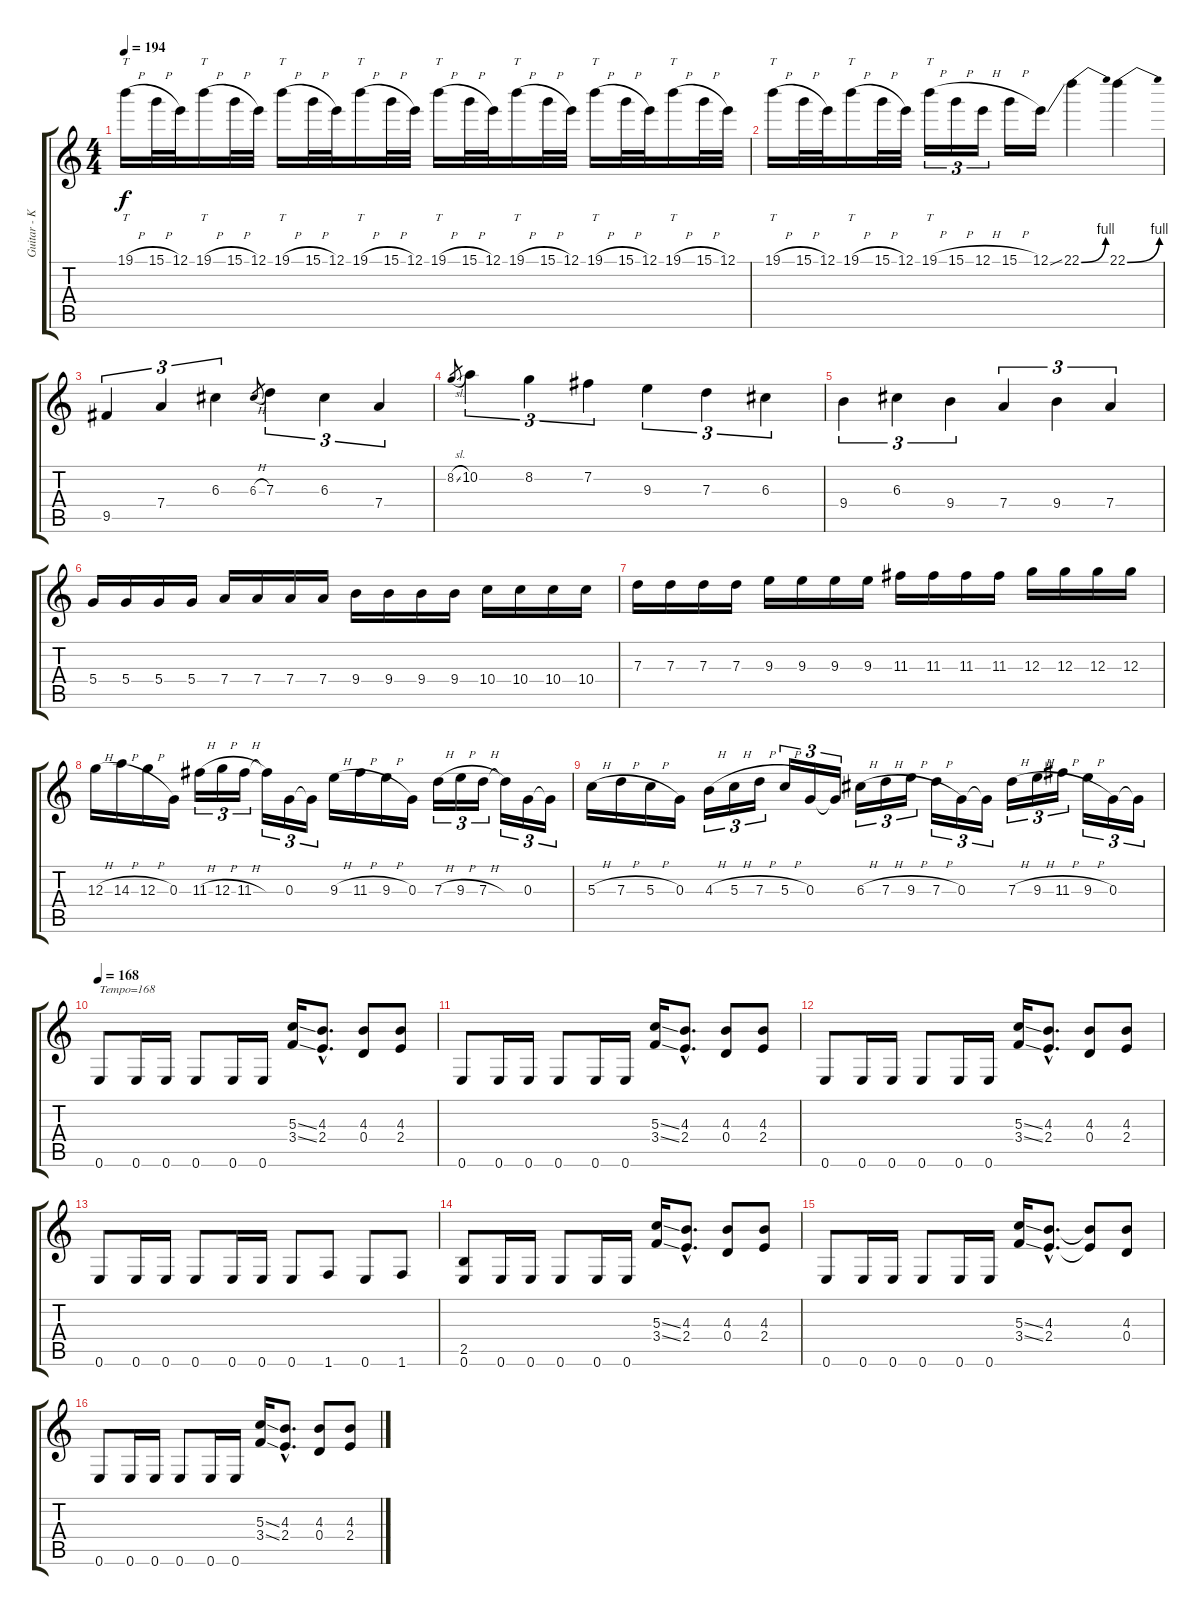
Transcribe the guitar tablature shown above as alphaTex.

\track ("Guitar - Kirk" "Guitar - K") {instrument distortionguitar}
\staff {score tabs}
\tuning (E4 B3 G3 D3 A2 E2) {hide}
\ts (4 4)
\tempo 194
\clef g2
\ks c
19.1{h}.16{tt dy f} 15.1{h}.32 12.1.32 19.1{h}.16{tt} 15.1{h}.32 12.1.32 19.1{h}.16{tt} 15.1{h}.32 12.1.32 19.1{h}.16{tt} 15.1{h}.32 12.1.32 19.1{h}.16{tt} 15.1{h}.32 12.1.32 19.1{h}.16{tt} 15.1{h}.32 12.1.32 19.1{h}.16{tt} 15.1{h}.32 12.1.32 19.1{h}.16{tt} 15.1{h}.32 12.1.32 |
19.1{h}.16{tt} 15.1{h}.32 12.1.32 19.1{h}.16{tt} 15.1{h}.32 12.1.32 19.1{h}.16{tt tu (3 2)} 15.1{h}.16{tu (3 2)} 12.1{h}.16{tu (3 2)} 15.1{h}.16 12.1{ss}.16 22.1{be (bend 0 0 60 4)}.4 22.1{be (bend 0 0 60 4)}.4 |
9.5.4{tu (3 2)} 7.4.4{tu (3 2)} 6.3.4{tu (3 2)} 6.3{h}.8{gr} 7.3.4{tu (3 2)} 6.3.4{tu (3 2)} 7.4.4{tu (3 2)} |
8.2{sl}.8{gr} 10.2.4{tu (3 2)} 8.2.4{tu (3 2)} 7.2.4{tu (3 2)} 9.3.4{tu (3 2)} 7.3.4{tu (3 2)} 6.3.4{tu (3 2)} |
9.4.4{tu (3 2)} 6.3.4{tu (3 2)} 9.4.4{tu (3 2)} 7.4.4{tu (3 2)} 9.4.4{tu (3 2)} 7.4.4{tu (3 2)} |
5.4.16 5.4.16 5.4.16 5.4.16 7.4.16 7.4.16 7.4.16 7.4.16 9.4.16 9.4.16 9.4.16 9.4.16 10.4.16 10.4.16 10.4.16 10.4.16 |
7.3.16 7.3.16 7.3.16 7.3.16 9.3.16 9.3.16 9.3.16 9.3.16 11.3.16 11.3.16 11.3.16 11.3.16 12.3.16 12.3.16 12.3.16 12.3.16 |
12.3{h}.16 14.3{h}.16 12.3{h}.16 0.3.16 11.3{h}.16{tu (3 2)} 12.3{h}.16{tu (3 2)} 11.3{h}.16{tu (3 2)} 11.3{t}.16{tu (3 2)} 0.3.16{tu (3 2)} 0.3{t}.16{tu (3 2)} 9.3{h}.16 11.3{h}.16 9.3{h}.16 0.3.16 7.3{h}.16{tu (3 2)} 9.3{h}.16{tu (3 2)} 7.3{h}.16{tu (3 2)} 7.3{t}.16{tu (3 2)} 0.3.16{tu (3 2)} 0.3{t}.16{tu (3 2)} |
5.3{h}.16 7.3{h}.16 5.3{h}.16 0.3.16 4.3{h}.16{tu (3 2)} 5.3{h}.16{tu (3 2)} 7.3{h}.16{tu (3 2)} 5.3{h}.16{tu (3 2)} 0.3.16{tu (3 2)} 0.3{t}.16{tu (3 2)} 6.3{h}.16{tu (3 2)} 7.3{h}.16{tu (3 2)} 9.3{h}.16{tu (3 2)} 7.3{h}.16{tu (3 2)} 0.3.16{tu (3 2)} 0.3{t}.16{tu (3 2)} 7.3{h}.16{tu (3 2)} 9.3{h}.16{tu (3 2)} 11.3{h}.16{tu (3 2)} 9.3{h}.16{tu (3 2)} 0.3.16{tu (3 2)} 0.3{t}.16{tu (3 2)} |
\tempo 168
0.6.8{txt "Tempo=168"} 0.6.16 0.6.16 0.6.8 0.6.16 0.6.16 (5.3{ss} 3.4{ss}).16 (4.3{hac} 2.4{hac}).8{d} (4.3 0.4).8 (4.3 2.4).8 |
0.6.8 0.6.16 0.6.16 0.6.8 0.6.16 0.6.16 (5.3{ss} 3.4{ss}).16 (4.3{hac} 2.4{hac}).8{d} (4.3 0.4).8 (4.3 2.4).8 |
0.6.8 0.6.16 0.6.16 0.6.8 0.6.16 0.6.16 (5.3{ss} 3.4{ss}).16 (4.3{hac} 2.4{hac}).8{d} (4.3 0.4).8 (4.3 2.4).8 |
0.6.8 0.6.16 0.6.16 0.6.8 0.6.16 0.6.16 0.6.8 1.6.8 0.6.8 1.6.8 |
(2.5 0.6).8 0.6.16 0.6.16 0.6.8 0.6.16 0.6.16 (5.3{ss} 3.4{ss}).16 (4.3{hac} 2.4{hac}).8{d} (4.3 0.4).8 (4.3 2.4).8 |
0.6.8 0.6.16 0.6.16 0.6.8 0.6.16 0.6.16 (5.3{ss} 3.4{ss}).16 (4.3{hac} 2.4{hac}).8{d} (4.3{t} 2.4{t}).8 (4.3 0.4).8 |
0.6.8 0.6.16 0.6.16 0.6.8 0.6.16 0.6.16 (5.3{ss} 3.4{ss}).16 (4.3{hac} 2.4{hac}).8{d} (4.3 0.4).8 (4.3 2.4).8
